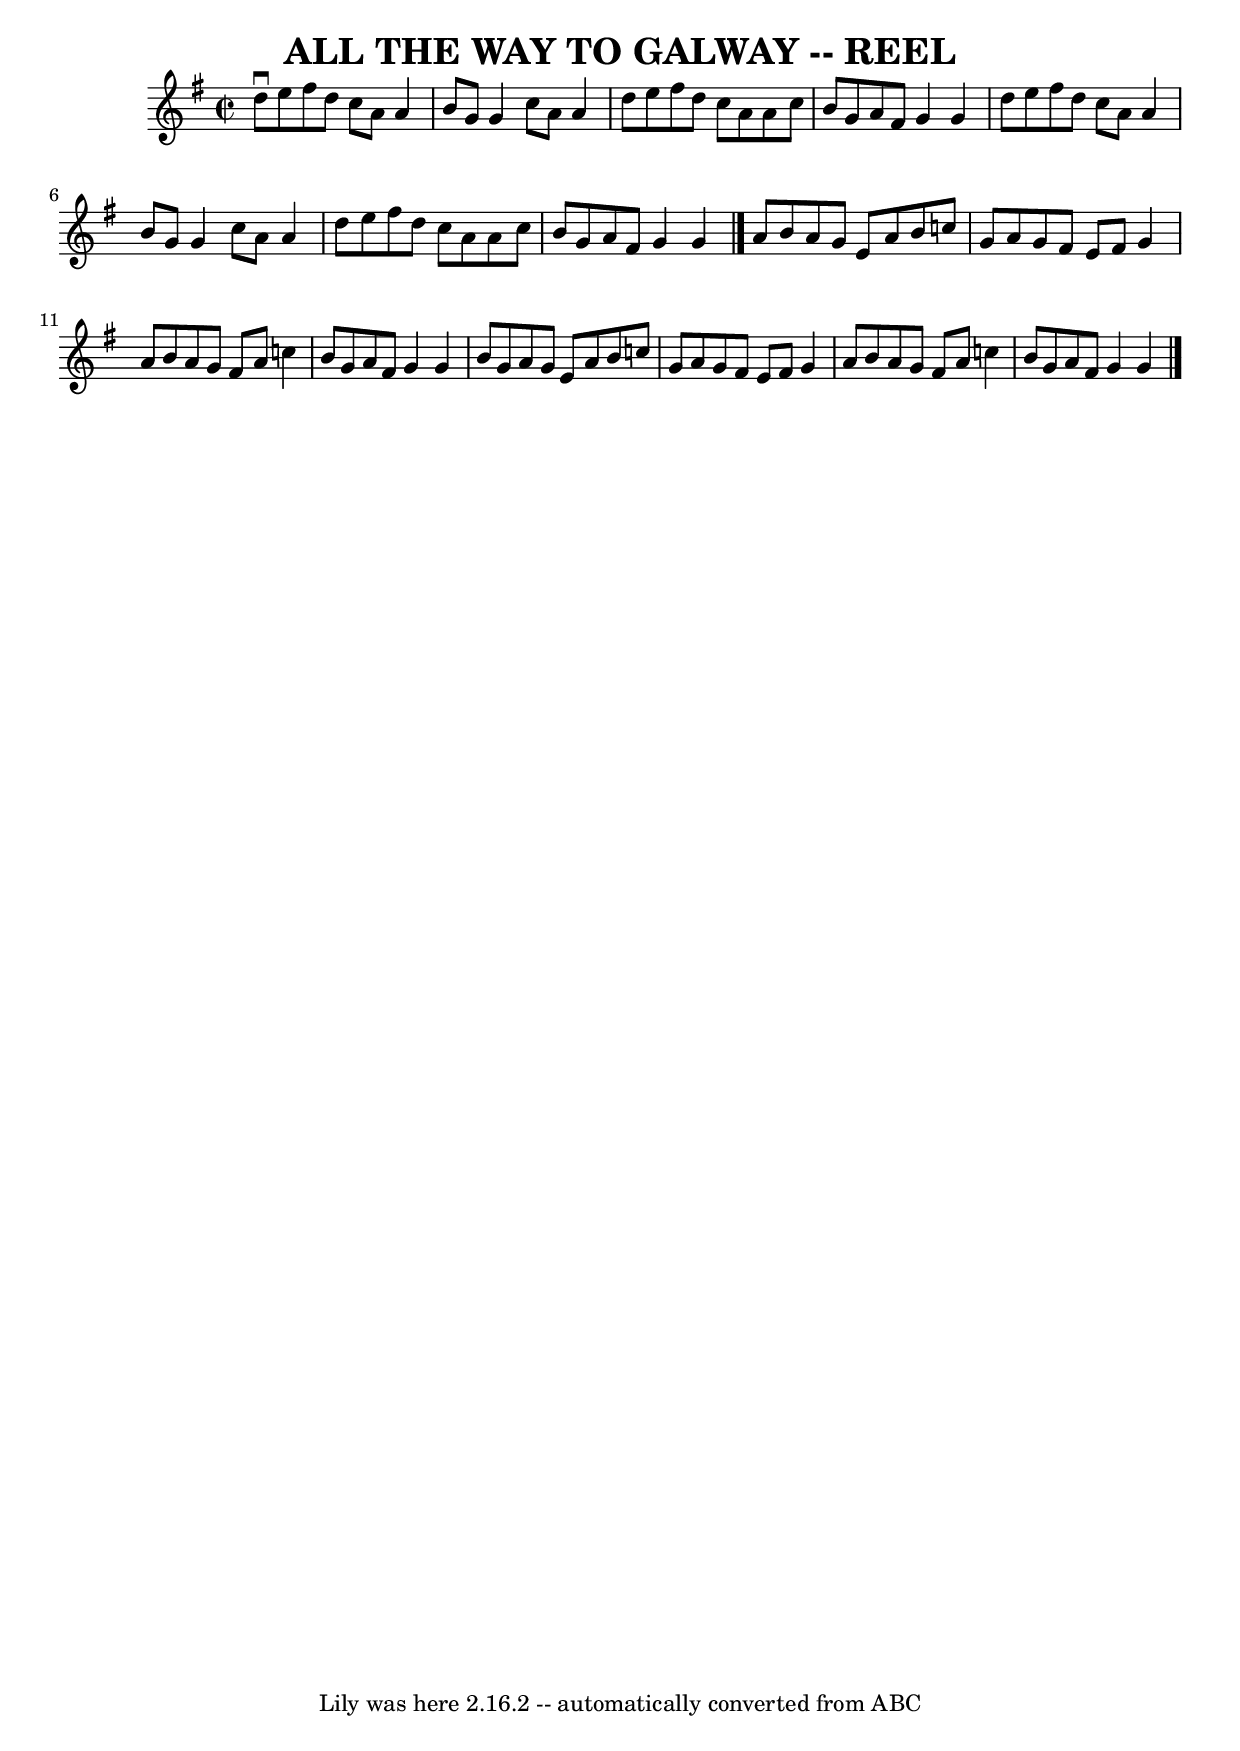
\version "2.16.2"
\include "Mammoth.ily"
\header {
  %% book = "Ryan's Mammoth Collection of Fiddle Tunes"
  crossRefNumber = "1"
  footnotes = ""
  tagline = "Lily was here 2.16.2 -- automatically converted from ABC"
  title = "ALL THE WAY TO GALWAY -- REEL"

}
voicedefault =  {


  \override Staff.TimeSignature #'style = #'C
  \time 2/2 
  \key g \major d''8^\downbow e''8 fis''8 d''8 c''8    
  a'8 a'4    |
  b'8 g'8 g'4 c''8 a'8 a'4    |
  
  d''8 e''8 fis''8 d''8 c''8 a'8 a'8 c''8    |
  b'8  
  g'8 a'8 fis'8 g'4 g'4    |
  d''8 e''8 fis''8    
  d''8 c''8 a'8 a'4    |
  b'8 g'8 g'4 c''8 a'8    
  a'4    |
  d''8 e''8 fis''8 d''8 c''8 a'8 a'8 c''8  
  |
  b'8 g'8 a'8 fis'8 g'4 g'4    \bar "|." a'8    
  b'8 a'8 g'8 e'8 a'8 b'8 c''!8    |
  g'8 a'8 g'8 
  fis'8 e'8 fis'8 g'4    |
  a'8 b'8 a'8 g'8 fis'8 
  a'8 c''!4    |
  b'8 g'8 a'8 fis'8 g'4 g'4    
  |
  b'8 g'8 a'8 g'8 e'8 a'8 b'8 c''!8    |
  
  g'8 a'8 g'8 fis'8 e'8 fis'8 g'4    |
  a'8 b'8    
  a'8 g'8 fis'8 a'8 c''!4    |
  b'8 g'8 a'8 fis'8    
  g'4 g'4    \bar "|."   

}

\score{
  <<

    \context Staff="default"
    {
      \voicedefault 
      
    }

  >>
  \layout {
    
  }
  \midi {
  }

}
